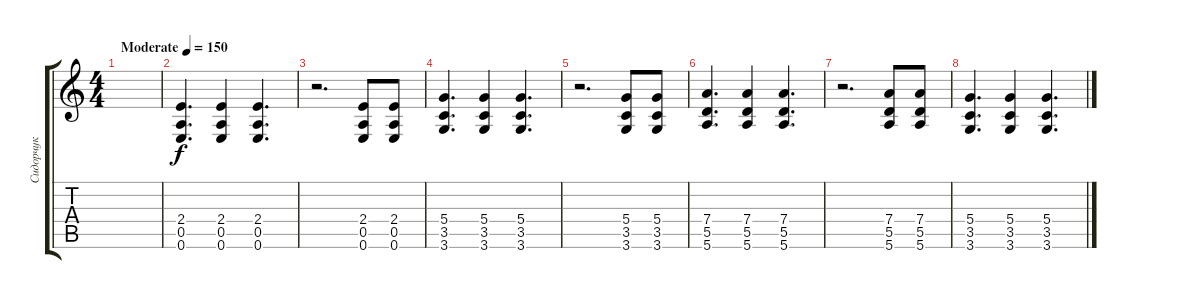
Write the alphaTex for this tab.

\track ("Сидорчук" "Сидорчук") {instrument distortionguitar}
\staff {score tabs}
\tuning (E4 B3 G3 D3 A2 E2) {hide}
\ts (4 4)
\tempo (150 "Moderate")
\clef g2
\ks c
|
(2.4 0.5 0.6).4{d} (2.4 0.5 0.6).4 (2.4 0.5 0.6).4{d} |
r.2{d} (2.4 0.5 0.6).8 (2.4 0.5 0.6).8 |
(5.4 3.5 3.6).4{d} (5.4 3.5 3.6).4 (5.4 3.5 3.6).4{d} |
r.2{d} (5.4 3.5 3.6).8 (5.4 3.5 3.6).8 |
(7.4 5.5 5.6).4{d} (7.4 5.5 5.6).4 (7.4 5.5 5.6).4{d} |
r.2{d} (7.4 5.5 5.6).8 (7.4 5.5 5.6).8 |
(5.4 3.5 3.6).4{d} (5.4 3.5 3.6).4 (5.4 3.5 3.6).4{d}
